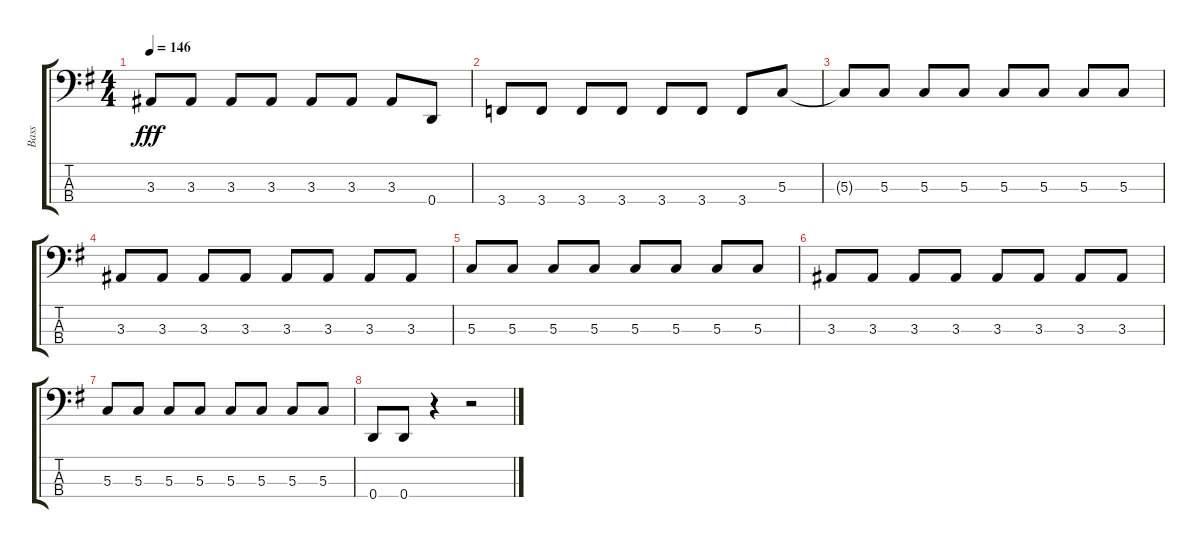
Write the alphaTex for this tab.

\track ("Bass" "Bass") {instrument electricbassfinger}
\staff {score tabs}
\tuning (F2 C2 G1 D1) {hide}
\ts (4 4)
\tempo 146
\clef f4
\ks g
3.3.8{dy fff} 3.3.8 3.3.8 3.3.8 3.3.8 3.3.8 3.3.8 0.4.8 |
3.4.8 3.4.8 3.4.8 3.4.8 3.4.8 3.4.8 3.4.8 5.3.8 |
5.3{t}.8 5.3.8 5.3.8 5.3.8 5.3.8 5.3.8 5.3.8 5.3.8 |
3.3.8 3.3.8 3.3.8 3.3.8 3.3.8 3.3.8 3.3.8 3.3.8 |
5.3.8 5.3.8 5.3.8 5.3.8 5.3.8 5.3.8 5.3.8 5.3.8 |
3.3.8 3.3.8 3.3.8 3.3.8 3.3.8 3.3.8 3.3.8 3.3.8 |
5.3.8 5.3.8 5.3.8 5.3.8 5.3.8 5.3.8 5.3.8 5.3.8 |
0.4.8 0.4.8 r.4 r.2
